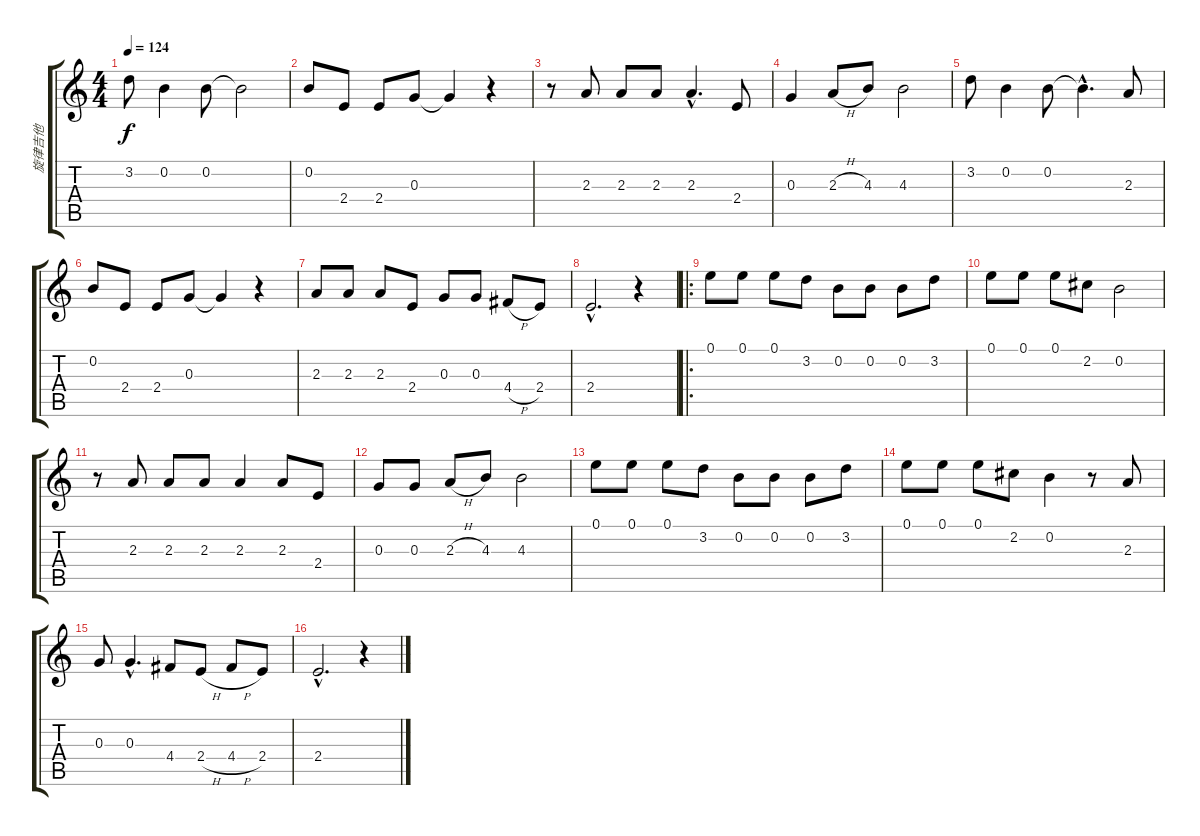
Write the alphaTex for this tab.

\track ("旋律吉他" "旋律吉他") {instrument acousticguitarnylon}
\staff {score tabs}
\tuning (E4 B3 G3 D3 A2 E2) {hide}
\ts (4 4)
\tempo 124
\clef g2
\ks c
3.2.8{dy f} 0.2.4 0.2.8 0.2{t}.2 |
0.2.8 2.4.8 2.4.8 0.3.8 0.3{t}.4 r.4 |
r.8 2.3.8 2.3.8 2.3.8 2.3{hac}.4{d} 2.4.8 |
0.3.4 2.3{h}.8 4.3.8 4.3.2 |
3.2.8 0.2.4 0.2.8 0.2{hac t}.4{d} 2.3.8 |
0.2.8 2.4.8 2.4.8 0.3.8 0.3{t}.4 r.4 |
2.3.8 2.3.8 2.3.8 2.4.8 0.3.8 0.3.8 4.4{h}.8 2.4.8 |
2.4{hac}.2{d} r.4 |
\ro
0.1.8 0.1.8 0.1.8 3.2.8 0.2.8 0.2.8 0.2.8 3.2.8 |
0.1.8 0.1.8 0.1.8 2.2.8 0.2.2 |
r.8 2.3.8 2.3.8 2.3.8 2.3.4 2.3.8 2.4.8 |
0.3.8 0.3.8 2.3{h}.8 4.3.8 4.3.2 |
0.1.8 0.1.8 0.1.8 3.2.8 0.2.8 0.2.8 0.2.8 3.2.8 |
0.1.8 0.1.8 0.1.8 2.2.8 0.2.4 r.8 2.3.8 |
0.3.8 0.3{hac}.4{d} 4.4.8 2.4{h}.8 4.4{h}.8 2.4.8 |
2.4{hac}.2{d} r.4
